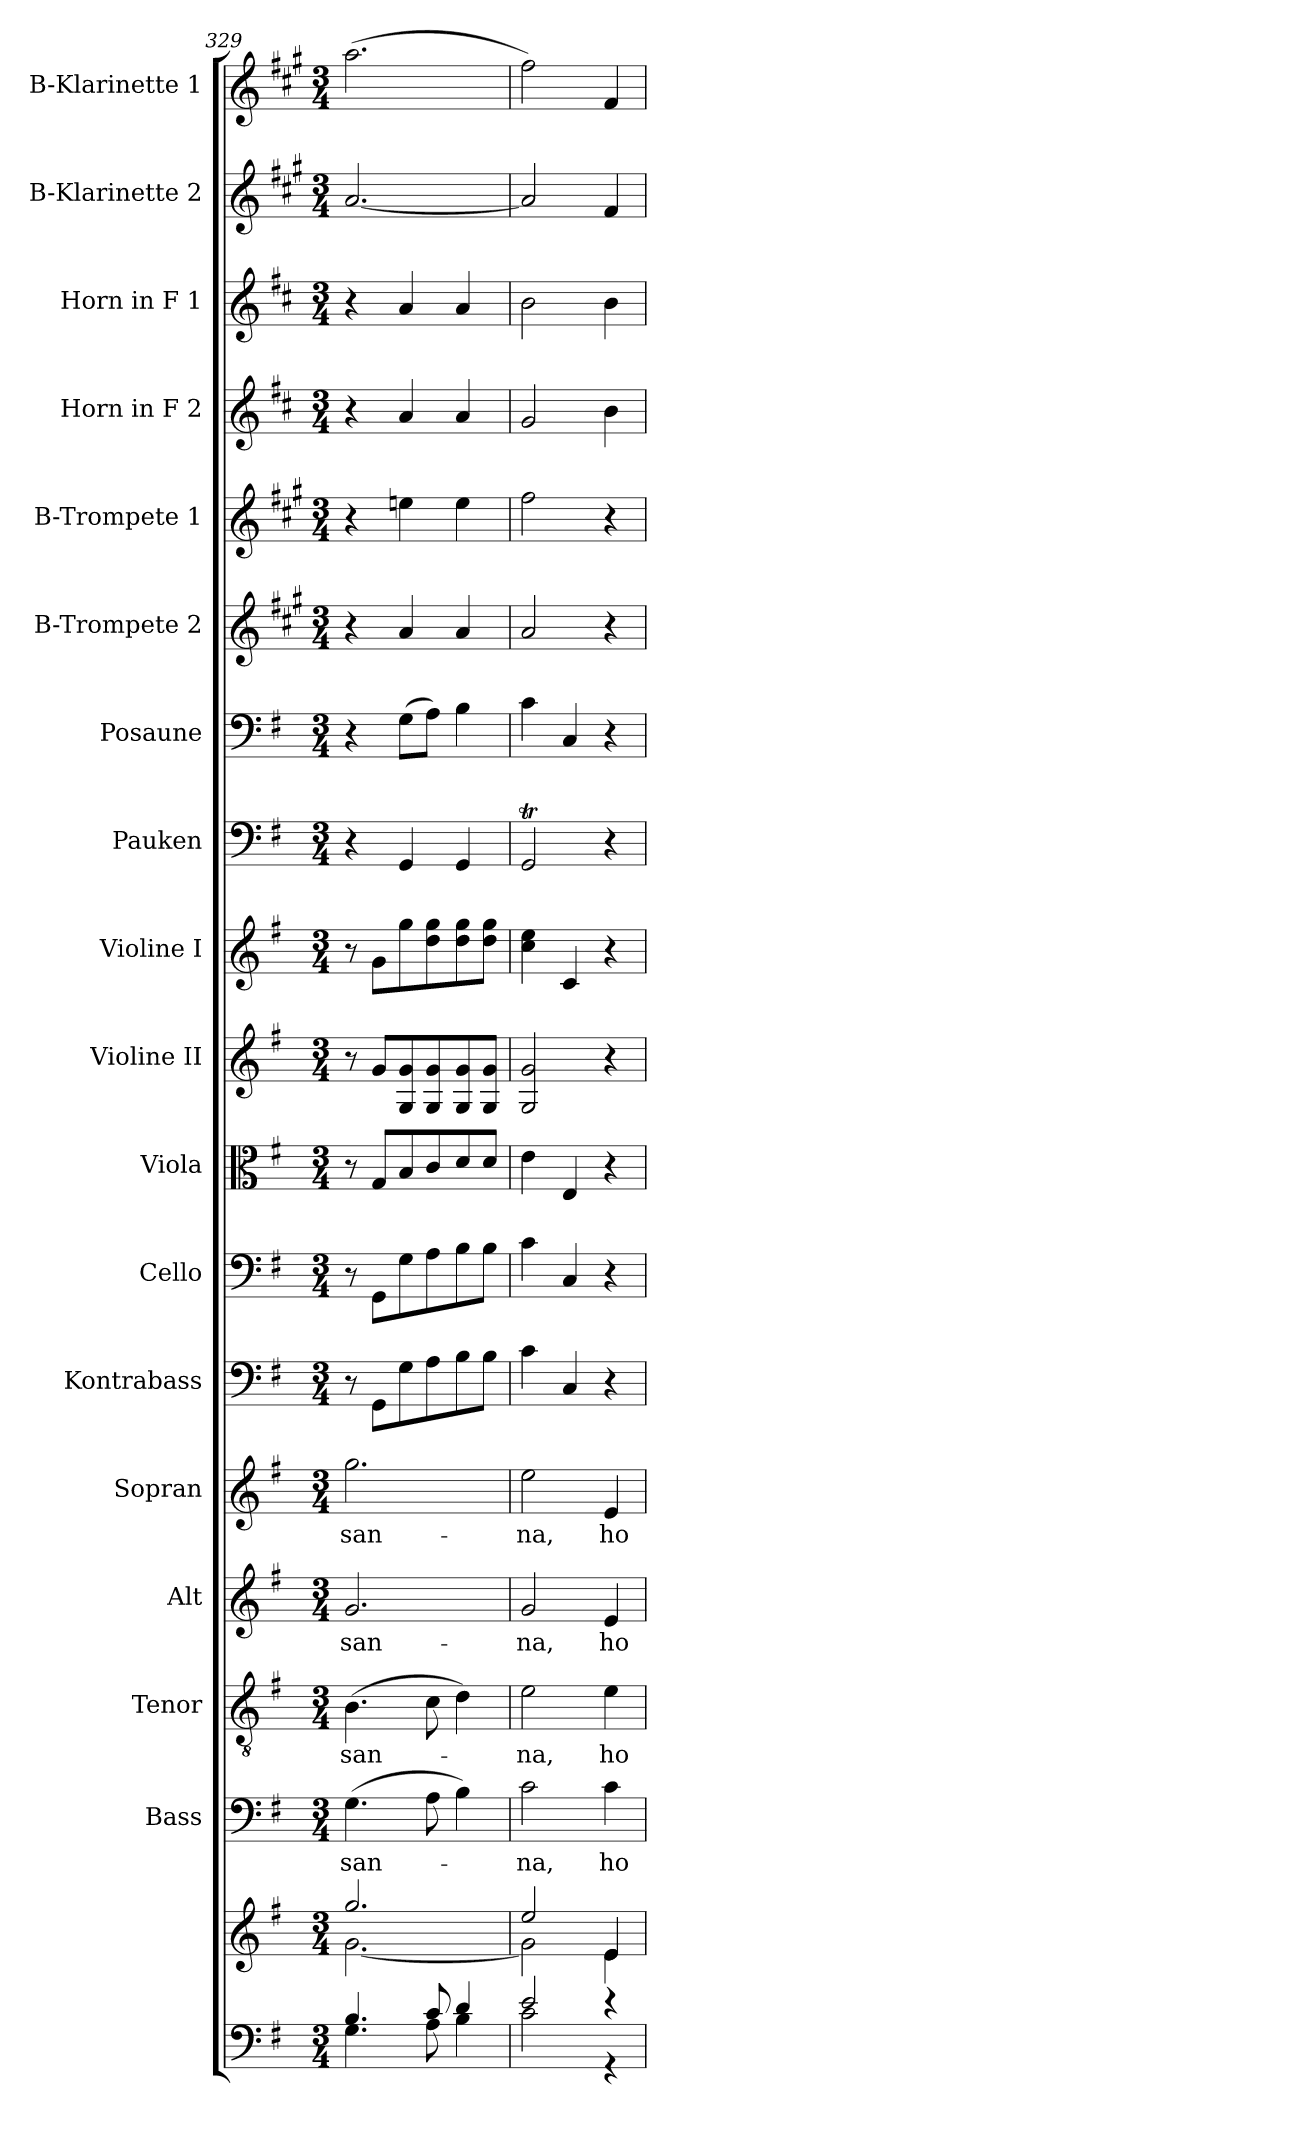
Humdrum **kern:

**kern	**kern	**kern	**text	**kern	**text	**kern	**text	**kern	**text	**kern	**kern	**kern	**kern	**kern	**kern	**kern	**kern	**kern	**kern	**kern	**kern	**kern
*part18	*part18	*part17	*part17	*part16	*part16	*part15	*part15	*part14	*part14	*part13	*part12	*part11	*part10	*part9	*part8	*part7	*part6	*part5	*part4	*part3	*part2	*part1
*staff19	*staff18	*staff17	*staff17	*staff16	*staff16	*staff15	*staff15	*staff14	*staff14	*staff13	*staff12	*staff11	*staff10	*staff9	*staff8	*staff7	*staff6	*staff5	*staff4	*staff3	*staff2	*staff1
*	*	*I"Bass	*	*I"Tenor	*	*I"Alt	*	*I"Sopran	*	*I"Kontrabass	*I"Cello	*I"Viola	*I"Violine II	*I"Violine I	*I"Pauken	*I"Posaune	*I"B-Trompete 2	*I"B-Trompete 1	*I"Horn in F 2	*I"Horn in F 1	*I"B-Klarinette 2	*I"B-Klarinette 1
*	*	*I'B.	*	*I'T.	*	*I'A.	*	*I'S.	*	*I'Kb.	*	*I'Vla.	*I'Vl. II	*I'Vl. I	*I'Pk.	*I'Pos.	*I'B Trp. 2	*I'B Trp. 1	*	*	*I'B Kl. 2	*I'B Kl. 1
*clefF4	*clefG2	*clefF4	*	*clefGv2	*	*clefG2	*	*clefG2	*	*clefF4	*clefF4	*clefC3	*clefG2	*clefG2	*clefF4	*clefF4	*clefG2	*clefG2	*clefG2	*clefG2	*clefG2	*clefG2
*	*	*	*	*	*	*	*	*	*	*ITrd7c12	*	*	*	*	*	*	*ITrd1c2	*ITrd1c2	*ITrd4c7	*ITrd4c7	*ITrd1c2	*ITrd1c2
*k[f#]	*k[f#]	*k[f#]	*	*k[f#]	*	*k[f#]	*	*k[f#]	*	*k[f#]	*k[f#]	*k[f#]	*k[f#]	*k[f#]	*k[f#]	*k[f#]	*k[f#]	*k[f#]	*k[f#]	*k[f#]	*k[f#]	*k[f#]
*G:	*G:	*G:	*	*G:	*	*G:	*	*G:	*	*G:	*G:	*G:	*G:	*G:	*G:	*G:	*G:	*G:	*G:	*G:	*G:	*G:
*M3/4	*M3/4	*M3/4	*	*M3/4	*	*M3/4	*	*M3/4	*	*M3/4	*M3/4	*M3/4	*M3/4	*M3/4	*M3/4	*M3/4	*M3/4	*M3/4	*M3/4	*M3/4	*M3/4	*M3/4
=329	=329	=329	=329	=329	=329	=329	=329	=329	=329	=329	=329	=329	=329	=329	=329	=329	=329	=329	=329	=329	=329	=329
*^	*^	*	*	*	*	*	*	*	*	*	*	*	*	*	*	*	*	*	*	*	*	*
!	!	!	!	!	!LO:LY:b	!	!LO:LY:b	!	!LO:LY:b	!	!LO:LY:b	!	!	!	!	!	!	!	!	!	!	!	!	!
4.B/	4.G\	2.gg/	[<2.g\	(>4.G\	-san-	(>4.B\	-san-	2.g/	-san-	2.gg\	-san-	8r	8r	8r	8r	8r	4r	4r	4r	4r	4r	4r	[2.g/	(>2.gg\
.	.	.	.	.	.	.	.	.	.	.	.	8GGG\L	8GG\L	8G/L	8g/L	8g\L	.	.	.	.	.	.	.	.
.	.	.	.	.	.	.	.	.	.	.	.	8GG\	8G\	8B/	8G/ 8g/	8gg\	4GG/	(>8G\L	4g/	4ddn\	4d/	4d/	.	.
8c/	8A\	.	.	8A\	.	8c\	.	.	.	.	.	8AA\	8A\	8c/	8G/ 8g/	8dd\ 8gg\	.	8A\J)	.	.	.	.	.	.
4d/	4B\	.	.	4B\)	.	4d\)	.	.	.	.	.	8BB\	8B\	8d/	8G/ 8g/	8dd\ 8gg\	4GG/	4B\	4g/	4dd\	4d/	4d/	.	.
.	.	.	.	.	.	.	.	.	.	.	.	8BB\J	8B\J	8d/J	8G/ 8g/J	8dd\ 8gg\J	.	.	.	.	.	.	.	.
=330	=330	=330	=330	=330	=330	=330	=330	=330	=330	=330	=330	=330	=330	=330	=330	=330	=330	=330	=330	=330	=330	=330	=330	=330
!	!	!	!	!	!LO:LY:b	!	!LO:LY:b	!	!LO:LY:b	!	!LO:LY:b	!	!	!	!	!	!	!	!	!	!	!	!	!
2e/	2c\	2ee/	2g\]	2c\	-na,	2e\	-na,	2g/	-na,	2ee\	-na,	4C\	4c\	4e\	2G/ 2g/	4cc\ 4ee\	2GGT/	4c\	2g/	2ee\	2c/	2e\	2g/]	2ee\)
.	.	.	.	.	.	.	.	.	.	.	.	4CC/	4C/	4E/	.	4c/	.	4C/	.	.	.	.	.	.
!	!	!	!	!	!LO:LY:b	!	!LO:LY:b	!	!LO:LY:b	!	!LO:LY:b	!	!	!	!	!	!	!	!	!	!	!	!	!
4r	4r	4e/	4e\	4c\	ho-	4e\	ho-	4e/	ho-	4e/	ho-	4r	4r	4r	4r	4r	4r	4r	4r	4r	4e\	4e\	4e/	4e/
*v	*v	*	*	*	*	*	*	*	*	*	*	*	*	*	*	*	*	*	*	*	*	*	*	*
*	*v	*v	*	*	*	*	*	*	*	*	*	*	*	*	*	*	*	*	*	*	*	*	*
=	=	=	=	=	=	=	=	=	=	=	=	=	=	=	=	=	=	=	=	=	=	=
*-	*-	*-	*-	*-	*-	*-	*-	*-	*-	*-	*-	*-	*-	*-	*-	*-	*-	*-	*-	*-	*-	*-
